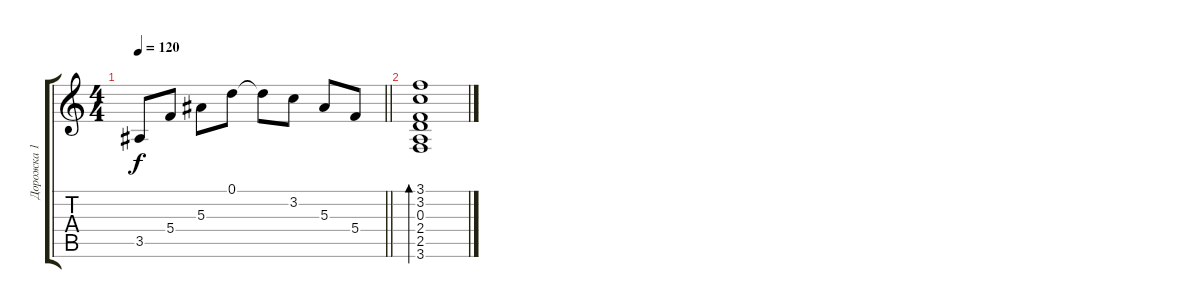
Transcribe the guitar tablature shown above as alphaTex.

\track ("Дорожка 1" "Дорожка 1") {instrument electricguitarclean}
\staff {score tabs}
\tuning (D4 A3 F3 C3 G2 D2) {hide}
\ts (4 4)
\tempo 120
\clef g2
\barLineRight lightlight
\ks c
3.5.8{dy f} 5.4.8 5.3.8 0.1.8 0.1{t}.8 3.2.8 5.3.8 5.4.8 |
(3.1 3.2 0.3 2.4 2.5 3.6).1{bd 480}
